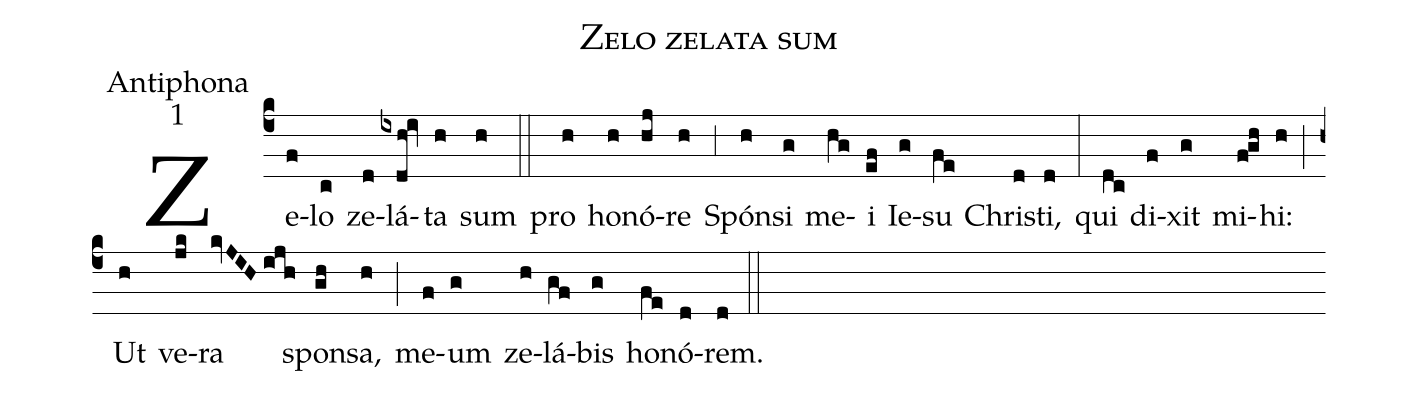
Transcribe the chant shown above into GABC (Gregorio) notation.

name:Zelo zelata sum;
office-part:Antiphona;
mode:1;
%%
(c4) Ze(f)lo(c) ze(d)lá(ixdh!iv)ta(h) sum(h) (::)
pro(h) ho(h)nó(hj)re(h) (,3) Spón(h)si(g) me(hg)i(ef) Ie(g)su(fe) Chri(d)sti,(d) (:)
qui(dc) di(f)xit(g) mi(f!gh)hi:(h) (;) Ut(h) ve(jk)ra(kvJIH//ijh) spon(gh)sa,(h) (;) me(f)um(g) ze(h)lá(gf)bis(g) ho(fe)nó(d)rem.(d) (::)
